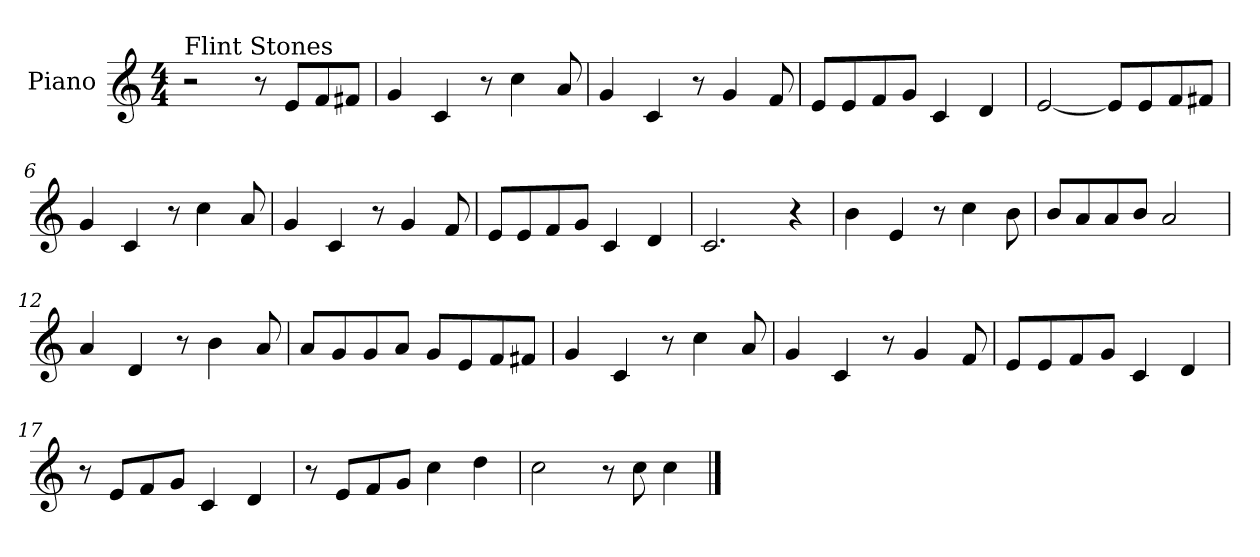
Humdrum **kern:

**kern
*part1
*staff1
*I"Piano
*I'Pno.
*clefG2
*k[]
*M4/4
=1
!LO:TX:a:t=Flint Stones
2r
8r
8e/L
8f/
8f#X/J
=2
4g/
4c/
8r
4cc\
8a/
=3
4g/
4c/
8r
4g/
8f/
=4
8e/L
8e/
8f/
8g/J
4c/
4d/
!!LO:LB:g=z
=5
[2e/
8e/L]
8e/
8f/
8f#X/J
=6
4g/
4c/
8r
4cc\
8a/
=7
4g/
4c/
8r
4g/
8f/
=8
8e/L
8e/
8f/
8g/J
4c/
4d/
!!LO:LB:g=z
=9
2.c/
4r
=10
4b\
4e/
8r
4cc\
8b\
=11
8b/L
8a/
8a/
8b/J
2a/
=12
4a/
4d/
8r
4b\
8a/
!!LO:LB:g=z
=13
8a/L
8g/
8g/
8a/J
8g/L
8e/
8f/
8f#X/J
=14
4g/
4c/
8r
4cc\
8a/
=15
4g/
4c/
8r
4g/
8f/
!!LO:LB:g=z
=16
8e/L
8e/
8f/
8g/J
4c/
4d/
=17
8r
8e/L
8f/
8g/J
4c/
4d/
=18
8r
8e/L
8f/
8g/J
4cc\
4dd\
=19
2cc\
8r
8cc\
4cc\
==
*-
